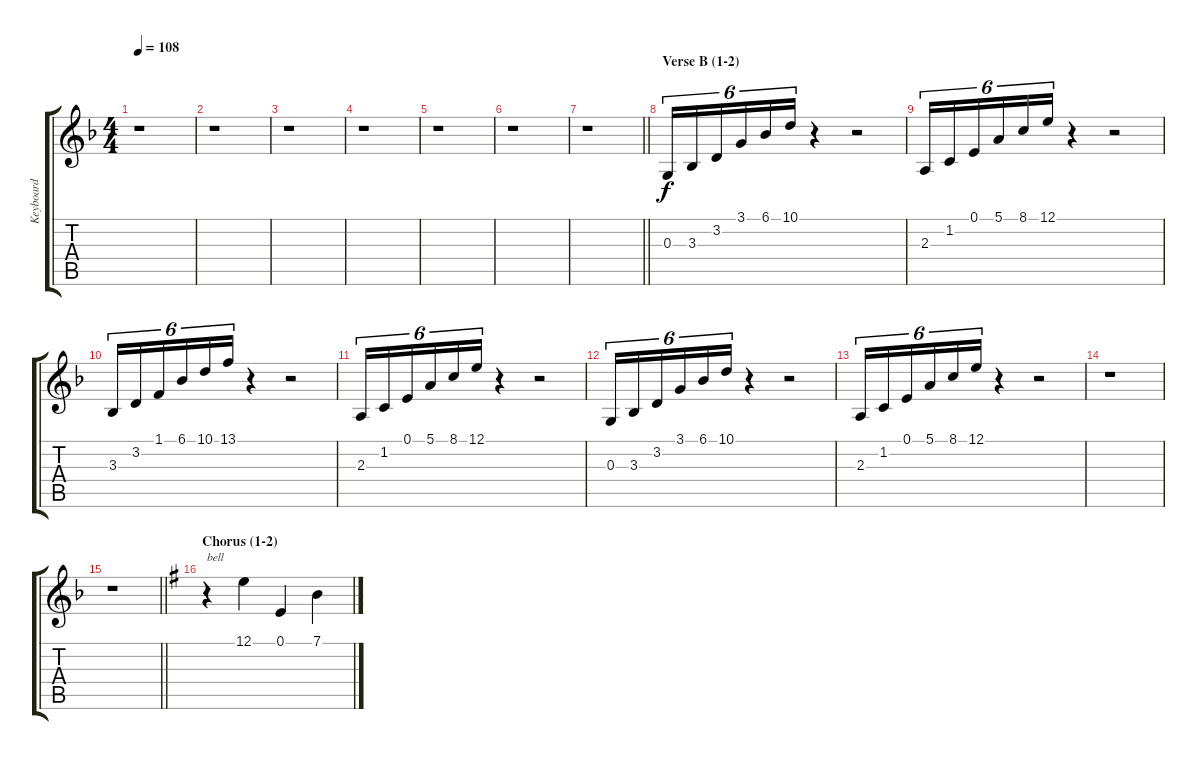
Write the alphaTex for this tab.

\track ("Keyboard" "Keyboard") {instrument pad1newage}
\staff {score tabs}
\tuning (E4 B3 G3 D3 A2 E2) {hide}
\ts (4 4)
\tempo 108
\clef g2
\ks dminor
r.1{dy f} |
r.1 |
r.1 |
r.1 |
r.1 |
r.1 |
\barLineRight lightlight
r.1 |
\section ("" "Verse B (1-2)")
0.3.16{tu (6 4)} 3.3.16{tu (6 4)} 3.2.16{tu (6 4)} 3.1.16{tu (6 4)} 6.1.16{tu (6 4)} 10.1.16{tu (6 4)} r.4 r.2 |
2.3.16{tu (6 4)} 1.2.16{tu (6 4)} 0.1.16{tu (6 4)} 5.1.16{tu (6 4)} 8.1.16{tu (6 4)} 12.1.16{tu (6 4)} r.4 r.2 |
3.3.16{tu (6 4)} 3.2.16{tu (6 4)} 1.1.16{tu (6 4)} 6.1.16{tu (6 4)} 10.1.16{tu (6 4)} 13.1.16{tu (6 4)} r.4 r.2 |
2.3.16{tu (6 4)} 1.2.16{tu (6 4)} 0.1.16{tu (6 4)} 5.1.16{tu (6 4)} 8.1.16{tu (6 4)} 12.1.16{tu (6 4)} r.4 r.2 |
0.3.16{tu (6 4)} 3.3.16{tu (6 4)} 3.2.16{tu (6 4)} 3.1.16{tu (6 4)} 6.1.16{tu (6 4)} 10.1.16{tu (6 4)} r.4 r.2 |
2.3.16{tu (6 4)} 1.2.16{tu (6 4)} 0.1.16{tu (6 4)} 5.1.16{tu (6 4)} 8.1.16{tu (6 4)} 12.1.16{tu (6 4)} r.4 r.2 |
r.1 |
\barLineRight lightlight
r.1 |
\section ("" "Chorus (1-2)")
\ks eminor
r.4{txt "bell" instrument tinklebell} 12.1.4 0.1.4 7.1.4
